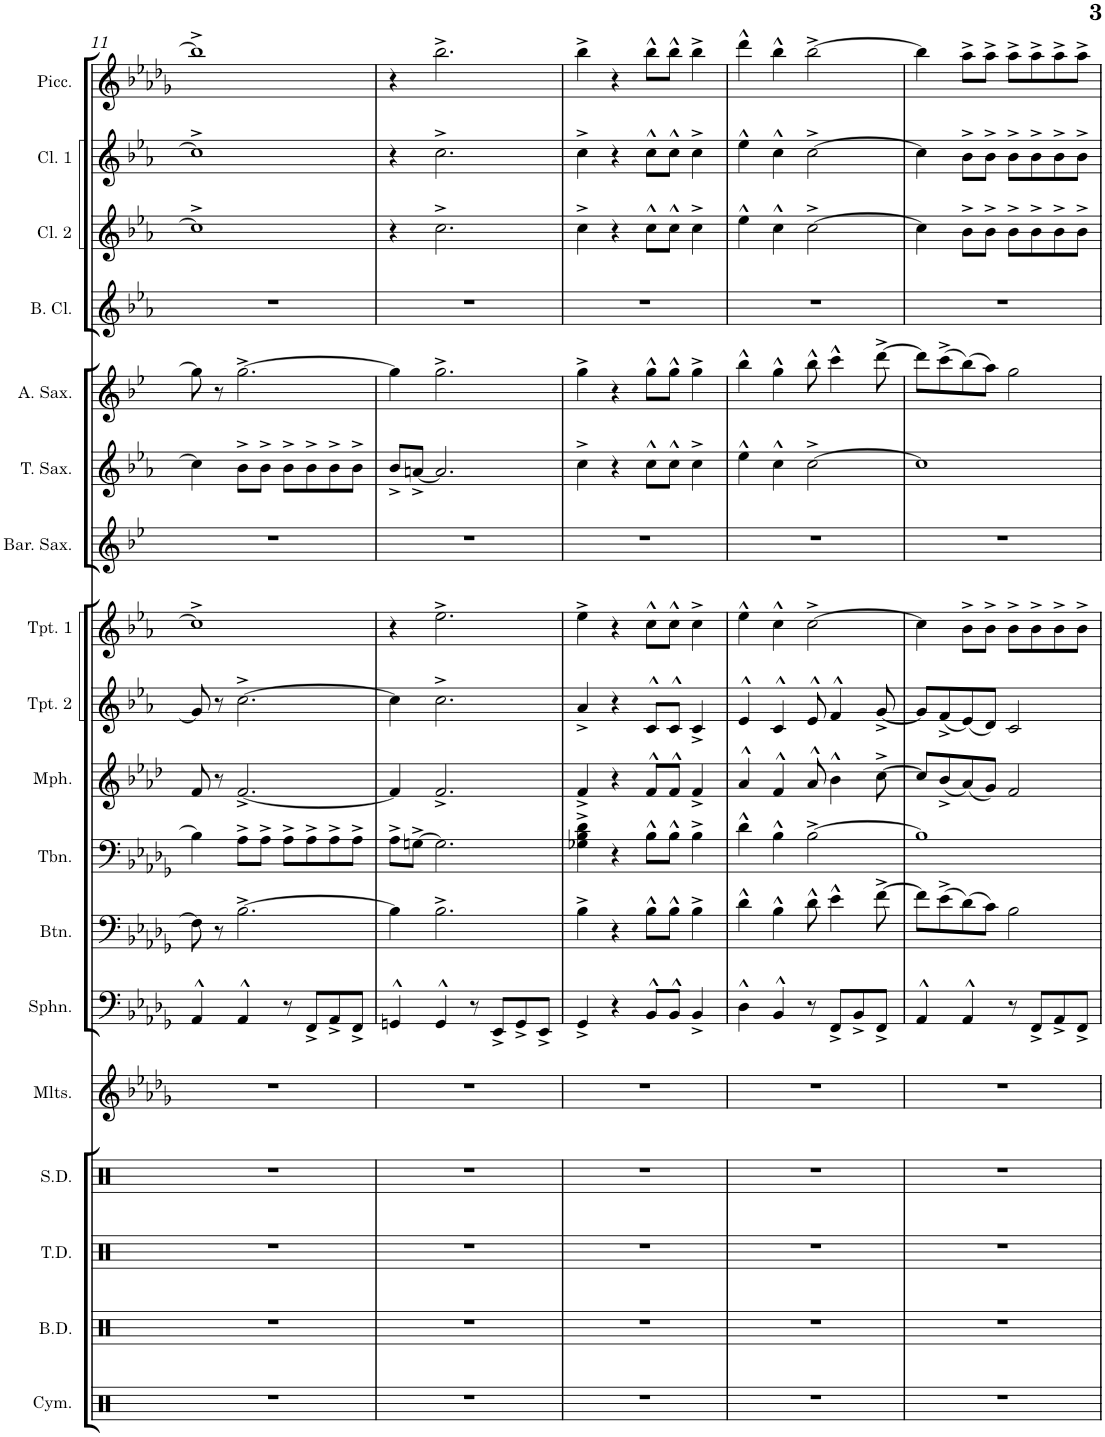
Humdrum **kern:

**kern	**kern	**kern	**kern	**kern	**kern	**kern	**kern	**kern	**kern	**kern	**kern	**kern	**kern	**kern	**kern	**kern	**kern
*part18	*part17	*part16	*part15	*part14	*part13	*part12	*part11	*part10	*part9	*part8	*part7	*part6	*part5	*part4	*part3	*part2	*part1
*staff18	*staff17	*staff16	*staff15	*staff14	*staff13	*staff12	*staff11	*staff10	*staff9	*staff8	*staff7	*staff6	*staff5	*staff4	*staff3	*staff2	*staff1
*I"Cymbals	*I"Bass Drums	*I"Tenor Drums	*I"Snare Drum	*I"Mallets	*I"Sousaphone	*I"Baritone	*I"Trombone	*I"Mellophone	*I"Trumpet 2	*I"Trumpet 1	*I"Baritone Sax	*I"Tenor Sax	*I"Alto Sax	*I"Bass Clarinet	*I"Clarinet 2	*I"Clarinet 1	*I"Piccolo
*I'Cym.	*I'B.D.	*I'T.D.	*I'S.D.	*I'Mlts.	*I'Sphn.	*I'Btn.	*I'Tbn.	*I'Mph.	*I'Tpt. 2	*I'Tpt. 1	*I'Bar. Sax.	*I'T. Sax.	*I'A. Sax.	*I'B. Cl.	*I'Cl. 2	*I'Cl. 1	*I'Picc.
!!LO:PB:g=z
*clefX	*clefX	*clefX	*clefX	*clefG2	*clefF4	*clefF4	*clefF4	*clefG2	*clefG2	*clefG2	*clefG2	*clefG2	*clefG2	*clefG2	*clefG2	*clefG2	*clefG2
*	*	*	*	*Trd-7c-12	*	*Trd4c7	*	*Trd4c7	*Trd1c2	*Trd1c2	*Trd12c21	*Trd8c14	*Trd5c9	*Trd8c14	*Trd1c2	*Trd1c2	*Trd-7c-12
*k[]	*k[]	*k[]	*k[]	*k[b-e-a-d-g-]	*k[b-e-a-d-g-]	*k[b-e-a-d-g-]	*k[b-e-a-d-g-]	*k[b-e-a-d-]	*k[b-e-a-]	*k[b-e-a-]	*k[b-e-]	*k[b-e-a-]	*k[b-e-]	*k[b-e-a-]	*k[b-e-a-]	*k[b-e-a-]	*k[b-e-a-d-g-]
*M4/4	*M4/4	*M4/4	*M4/4	*M4/4	*M4/4	*M4/4	*M4/4	*M4/4	*M4/4	*M4/4	*M4/4	*M4/4	*M4/4	*M4/4	*M4/4	*M4/4	*M4/4
=11	=11	=11	=11	=11	=11	=11	=11	=11	=11	=11	=11	=11	=11	=11	=11	=11	=11
1r	1r	1r	1r	1r	4AA-^^/	8F\]	4B-\]	8f/	8g/]	1cc^]	1r	4cc\]	8gg\]	1r	1cc^]	1cc^]	1bb-^]
.	.	.	.	.	.	8r	.	8r	8r	.	.	.	8r	.	.	.	.
.	.	.	.	.	4AA-^^/	[2.B-^\	8A-^\L	[2.f^/	[2.cc^\	.	.	8b-^\L	[2.gg^\	.	.	.	.
.	.	.	.	.	.	.	8A-^\J	.	.	.	.	8b-^\J	.	.	.	.	.
.	.	.	.	.	8r	.	8A-^\L	.	.	.	.	8b-^\L	.	.	.	.	.
.	.	.	.	.	8FF^/L	.	8A-^\	.	.	.	.	8b-^\	.	.	.	.	.
.	.	.	.	.	8AA-^/	.	8A-^\	.	.	.	.	8b-^\	.	.	.	.	.
.	.	.	.	.	8FF^/J	.	8A-^\J	.	.	.	.	8b-^\J	.	.	.	.	.
=12	=12	=12	=12	=12	=12	=12	=12	=12	=12	=12	=12	=12	=12	=12	=12	=12	=12
1r	1r	1r	1r	1r	4GGn^^/	4B-\]	8A-^\L	4f/]	4cc\]	4r	1r	8b-^/L	4gg\]	1r	4r	4r	4r
.	.	.	.	.	.	.	[8Gn^\J	.	.	.	.	[8an^/J	.	.	.	.	.
.	.	.	.	.	4GG^^/	2.B-^\	2.G\]	2.f^/	2.cc^\	2.ee-^\	.	2.a/]	2.gg^\	.	2.cc^\	2.cc^\	2.bb-^\
.	.	.	.	.	8r	.	.	.	.	.	.	.	.	.	.	.	.
.	.	.	.	.	8EE-^/L	.	.	.	.	.	.	.	.	.	.	.	.
.	.	.	.	.	8GG^/	.	.	.	.	.	.	.	.	.	.	.	.
.	.	.	.	.	8EE-^/J	.	.	.	.	.	.	.	.	.	.	.	.
=13	=13	=13	=13	=13	=13	=13	=13	=13	=13	=13	=13	=13	=13	=13	=13	=13	=13
1r	1r	1r	1r	1r	4GG-^/	4B-^\	4G-X\^ 4B-\^ 4d-\^	4f^/	4a-^/	4ee-^\	1r	4cc^\	4gg^\	1r	4cc^\	4cc^\	4bb-^\
.	.	.	.	.	4r	4r	4r	4r	4r	4r	.	4r	4r	.	4r	4r	4r
.	.	.	.	.	8BB-^^/L	8B-^^\L	8B-^^\L	8f^^/L	8c^^/L	8cc^^\L	.	8cc^^\L	8gg^^\L	.	8cc^^\L	8cc^^\L	8bb-^^\L
.	.	.	.	.	8BB-^^/J	8B-^^\J	8B-^^\J	8f^^/J	8c^^/J	8cc^^\J	.	8cc^^\J	8gg^^\J	.	8cc^^\J	8cc^^\J	8bb-^^\J
.	.	.	.	.	4BB-^/	4B-^\	4B-^\	4f^/	4c^/	4cc^\	.	4cc^\	4gg^\	.	4cc^\	4cc^\	4bb-^\
=14	=14	=14	=14	=14	=14	=14	=14	=14	=14	=14	=14	=14	=14	=14	=14	=14	=14
1r	1r	1r	1r	1r	4D-^^\	4d-^^\	4d-^^\	4a-^^/	4e-^^/	4ee-^^\	1r	4ee-^^\	4bb-^^\	1r	4ee-^^\	4ee-^^\	4ddd-^^\
.	.	.	.	.	4BB-^^/	4B-^^\	4B-^^\	4f^^/	4c^^/	4cc^^\	.	4cc^^\	4gg^^\	.	4cc^^\	4cc^^\	4bb-^^\
.	.	.	.	.	8r	8d-^^\	[2B-^\	8a-^^/	8e-^^/	[2cc^\	.	[2cc^\	8bb-^^\	.	[2cc^\	[2cc^\	[2bb-^\
.	.	.	.	.	8FF^/L	4e-^^\	.	4b-^^\	4f^^/	.	.	.	4ccc^^\	.	.	.	.
.	.	.	.	.	8BB-^/	.	.	.	.	.	.	.	.	.	.	.	.
.	.	.	.	.	8FF^/J	[8f^\	.	[8cc^\	[8g^/	.	.	.	[8ddd^\	.	.	.	.
=15	=15	=15	=15	=15	=15	=15	=15	=15	=15	=15	=15	=15	=15	=15	=15	=15	=15
1r	1r	1r	1r	1r	4AA-^^/	8f\L]	1B-]	8cc/L]	8g/L]	4cc\]	1r	1cc]	8ddd\L]	1r	4cc\]	4cc\]	4bb-\]
.	.	.	.	.	.	(8e-^\	.	(8b-^/	(8f^/	.	.	.	(8ccc^\	.	.	.	.
.	.	.	.	.	4AA-^^/	(8d-\)	.	(8a-/)	(8e-/)	8b-^\L	.	.	(8bb-\)	.	8b-^\L	8b-^\L	8aa-^\L
.	.	.	.	.	.	8c\J)	.	8g/J)	8d/J)	8b-^\J	.	.	8aa\J)	.	8b-^\J	8b-^\J	8aa-^\J
.	.	.	.	.	8r	2B-\	.	2f/	2c/	8b-^\L	.	.	2gg\	.	8b-^\L	8b-^\L	8aa-^\L
.	.	.	.	.	8FF^/L	.	.	.	.	8b-^\	.	.	.	.	8b-^\	8b-^\	8aa-^\
.	.	.	.	.	8AA-^/	.	.	.	.	8b-^\	.	.	.	.	8b-^\	8b-^\	8aa-^\
.	.	.	.	.	8FF^/J	.	.	.	.	8b-^\J	.	.	.	.	8b-^\J	8b-^\J	8aa-^\J
=	=	=	=	=	=	=	=	=	=	=	=	=	=	=	=	=	=
*-	*-	*-	*-	*-	*-	*-	*-	*-	*-	*-	*-	*-	*-	*-	*-	*-	*-
